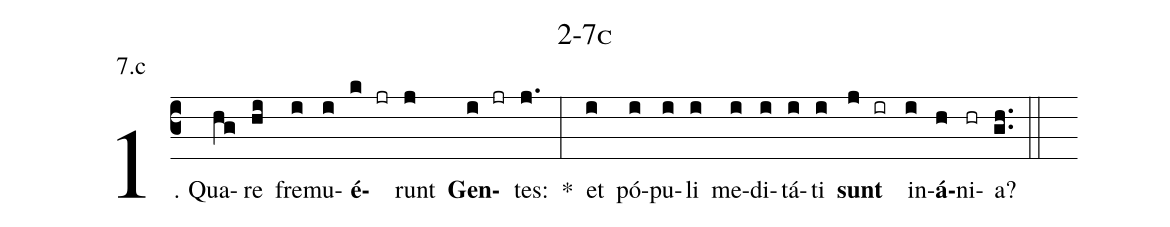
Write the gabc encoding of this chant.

name: 2-7c;
annotation: 7.c;
%%
(c3)1. Qua(hg)re(hi) fre(i)mu(i)<b>é</b>(k jr)runt(j) <b>Gen</b>(i jr)tes:(j.) *(:) et(i) pó(i)pu(i)li(i) me(i)di(i)tá(i)ti(i) <b>sunt</b>(j ir) in(i)<b>á</b>(h)ni(hr)a?(gh..) (::)
